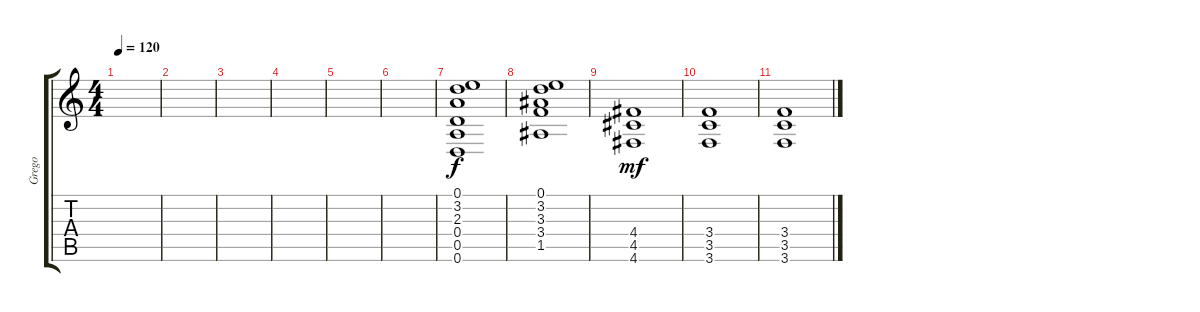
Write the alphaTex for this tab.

\track ("Grego" "Grego") {instrument distortionguitar}
\staff {score tabs}
\tuning (E4 B3 G3 D3 A2 D2) {hide}
\ts (4 4)
\tempo 120
\clef g2
\ks c
|
|
|
|
|
|
(0.1 3.2 2.3 0.4 0.5 0.6).1 |
(0.1 3.2 3.3 3.4 1.5).1 |
(4.4 4.5 4.6).1{dy mf} |
(3.4 3.5 3.6).1 |
(3.4 3.5 3.6).1
